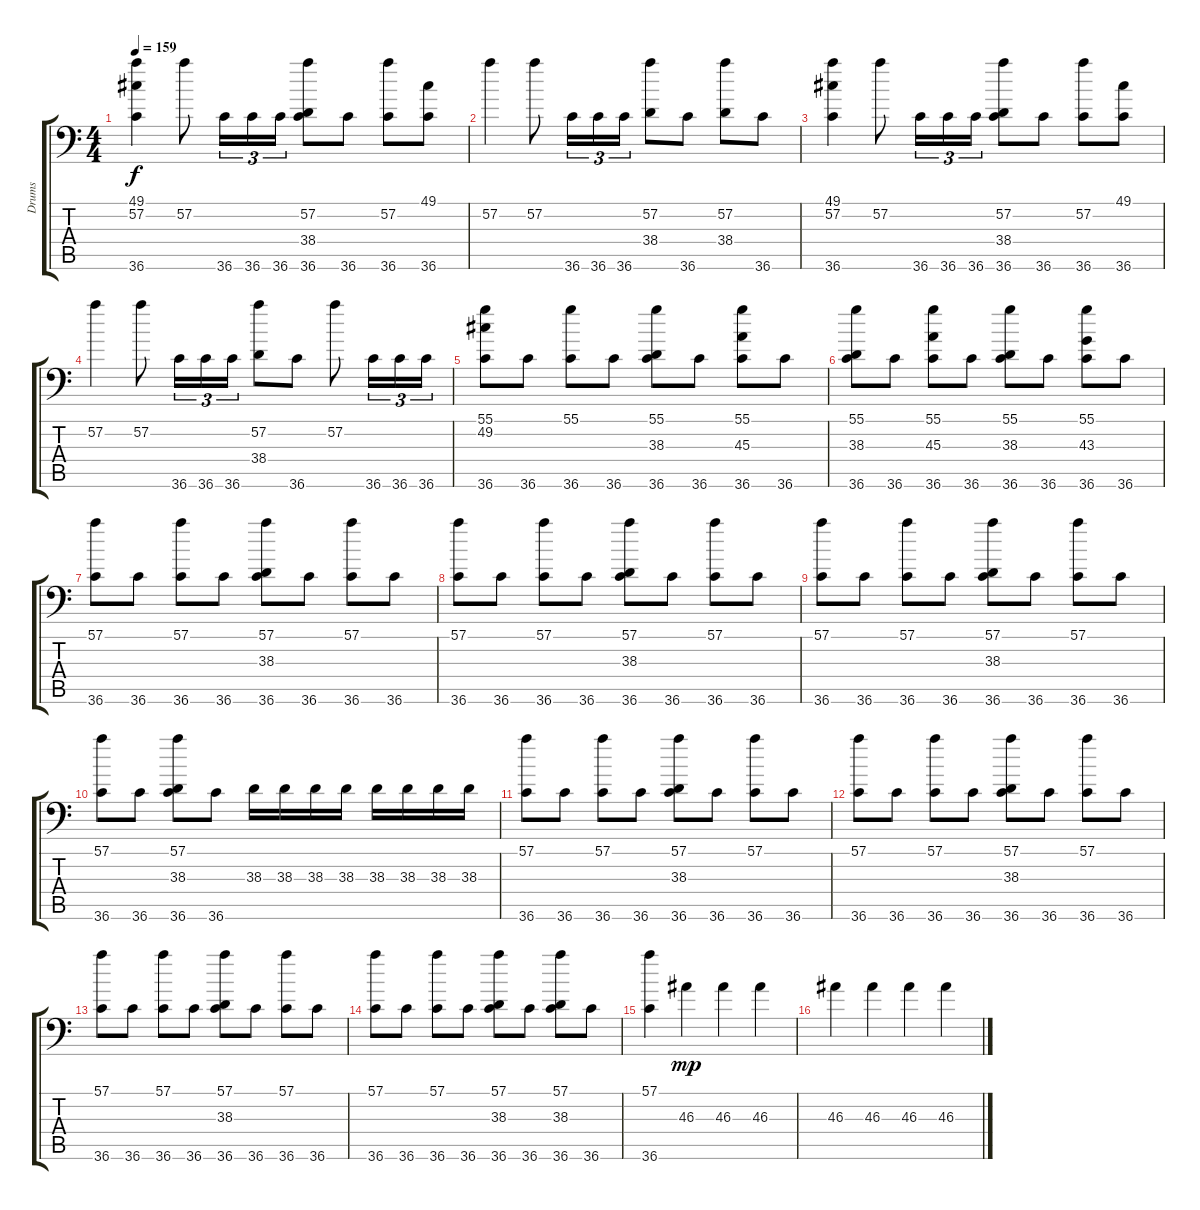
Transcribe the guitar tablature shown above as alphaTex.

\track ("Drums" "Drums") {instrument acousticgrandpiano}
\staff {score tabs}
\tuning (C-1 C-1 C-1 C-1 C-1 C-1) {hide}
\ts (4 4)
\tempo 159
\clef f4
\ks c
(49.1 57.2 36.6).4{dy f} 57.2.8 36.6.16{tu (3 2)} 36.6.16{tu (3 2)} 36.6.16{tu (3 2)} (57.2 38.4 36.6).8 36.6.8 (57.2 36.6).8 (49.1 36.6).8 |
57.2.4 57.2.8 36.6.16{tu (3 2)} 36.6.16{tu (3 2)} 36.6.16{tu (3 2)} (57.2 38.4).8 36.6.8 (57.2 38.4).8 36.6.8 |
(49.1 57.2 36.6).4 57.2.8 36.6.16{tu (3 2)} 36.6.16{tu (3 2)} 36.6.16{tu (3 2)} (57.2 38.4 36.6).8 36.6.8 (57.2 36.6).8 (49.1 36.6).8 |
57.2.4 57.2.8 36.6.16{tu (3 2)} 36.6.16{tu (3 2)} 36.6.16{tu (3 2)} (57.2 38.4).8 36.6.8 57.2.8 36.6.16{tu (3 2)} 36.6.16{tu (3 2)} 36.6.16{tu (3 2)} |
(55.1 49.2 36.6).8 36.6.8 (55.1 36.6).8 36.6.8 (55.1 38.3 36.6).8 36.6.8 (55.1 45.3 36.6).8 36.6.8 |
(55.1 38.3 36.6).8 36.6.8 (55.1 45.3 36.6).8 36.6.8 (55.1 38.3 36.6).8 36.6.8 (55.1 43.3 36.6).8 36.6.8 |
(57.1 36.6).8 36.6.8 (57.1 36.6).8 36.6.8 (57.1 38.3 36.6).8 36.6.8 (57.1 36.6).8 36.6.8 |
(57.1 36.6).8 36.6.8 (57.1 36.6).8 36.6.8 (57.1 38.3 36.6).8 36.6.8 (57.1 36.6).8 36.6.8 |
(57.1 36.6).8 36.6.8 (57.1 36.6).8 36.6.8 (57.1 38.3 36.6).8 36.6.8 (57.1 36.6).8 36.6.8 |
(57.1 36.6).8 36.6.8 (57.1 38.3 36.6).8 36.6.8 38.3.16 38.3.16 38.3.16 38.3.16 38.3.16 38.3.16 38.3.16 38.3.16 |
(57.1 36.6).8 36.6.8 (57.1 36.6).8 36.6.8 (57.1 38.3 36.6).8 36.6.8 (57.1 36.6).8 36.6.8 |
(57.1 36.6).8 36.6.8 (57.1 36.6).8 36.6.8 (57.1 38.3 36.6).8 36.6.8 (57.1 36.6).8 36.6.8 |
(57.1 36.6).8 36.6.8 (57.1 36.6).8 36.6.8 (57.1 38.3 36.6).8 36.6.8 (57.1 36.6).8 36.6.8 |
(57.1 36.6).8 36.6.8 (57.1 36.6).8 36.6.8 (57.1 38.3 36.6).8 36.6.8 (57.1 38.3 36.6).8 36.6.8 |
(57.1 36.6).4 46.3.4{dy mp} 46.3.4 46.3.4 |
46.3.4 46.3.4 46.3.4 46.3.4
